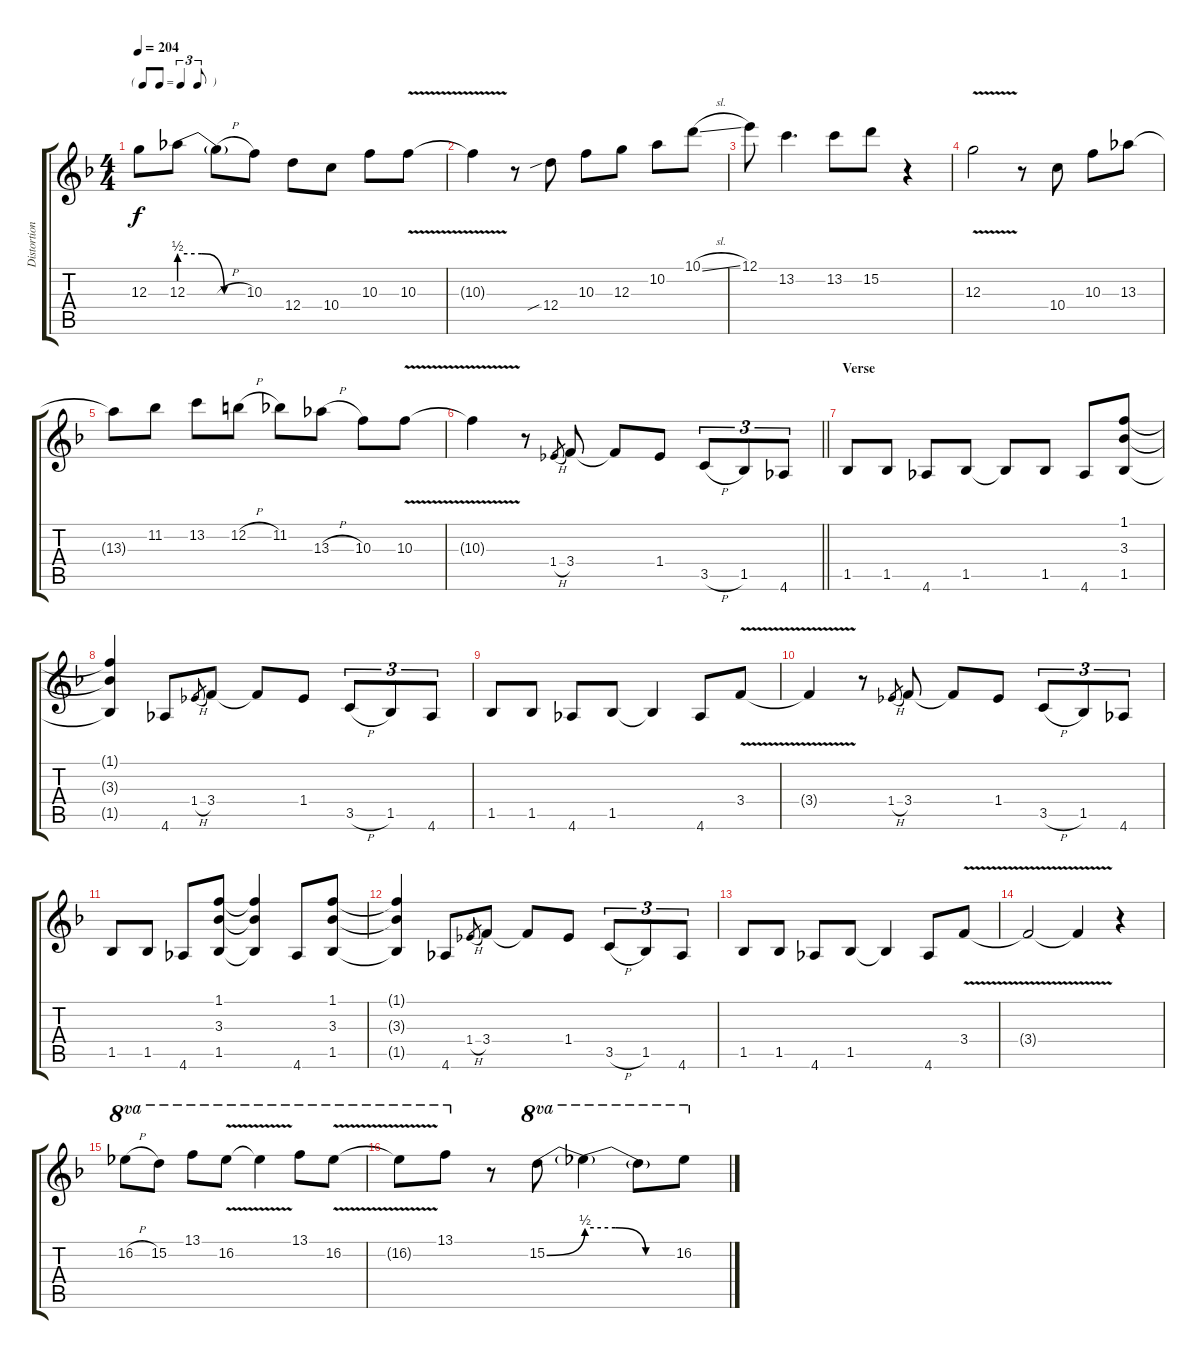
\track ("Distortion" "Distortion") {instrument distortionguitar}
\staff {score tabs}
\tuning (E4 B3 G3 D3 A2 E2) {hide}
\ts (4 4)
\tf triplet8th
\tempo 204
\clef g2
\ks f
12.3.8{dy f} 12.3{be (custom 0 2 20 2 40 0 60 0)}.8 12.3{h t}.8 10.3.8 12.4.8 10.4.8 10.3.8 10.3{v}.8 |
10.3{v t}.4 r.8 12.4{sib}.8 10.3.8 12.3.8 10.2.8 10.1{sl}.8 |
12.1.8 13.2.4{d} 13.2.8 15.2.8 r.4 |
12.3{v}.2 r.8 10.4.8 10.3.8 13.3.8 |
13.3{t}.8 11.2.8 13.2.8 12.2{h}.8 11.2.8 13.3{h}.8 10.3.8 10.3{v}.8 |
\barLineRight lightlight
10.3{v t}.4 r.8 1.4{h}.8{gr} 3.4.8 3.4{t}.8 1.4.8 3.5{h}.8{tu (3 2)} 1.5.8{tu (3 2)} 4.6.8{tu (3 2)} |
\section ("" "Verse")
1.5.8 1.5.8 4.6.8 1.5.8 1.5{t}.8 1.5.8 4.6.8 (1.1 3.3 1.5).8 |
(1.1{t} 3.3{t} 1.5{t}).4 4.6.8 1.4{h}.8{gr} 3.4.8 3.4{t}.8 1.4.8 3.5{h}.8{tu (3 2)} 1.5.8{tu (3 2)} 4.6.8{tu (3 2)} |
1.5.8 1.5.8 4.6.8 1.5.8 1.5{t}.4 4.6.8 3.4{v}.8 |
3.4{v t}.4 r.8 1.4{h}.8{gr} 3.4.8 3.4{t}.8 1.4.8 3.5{h}.8{tu (3 2)} 1.5.8{tu (3 2)} 4.6.8{tu (3 2)} |
1.5.8 1.5.8 4.6.8 (1.1 3.3 1.5).8 (1.1{t} 3.3{t} 1.5{t}).4 4.6.8 (1.1 3.3 1.5).8 |
(1.1{t} 3.3{t} 1.5{t}).4 4.6.8 1.4{h}.8{gr} 3.4.8 3.4{t}.8 1.4.8 3.5{h}.8{tu (3 2)} 1.5.8{tu (3 2)} 4.6.8{tu (3 2)} |
1.5.8 1.5.8 4.6.8 1.5.8 1.5{t}.4 4.6.8 3.4{v}.8 |
3.4{v t}.2 3.4{v t}.4 r.4 |
16.2{h}.8{ot 8va} 15.2.8{ot 8va} 13.1.8{ot 8va} 16.2{v}.8{ot 8va} 16.2{v t}.4{ot 8va} 13.1.8{ot 8va} 16.2{v}.8{ot 8va} |
16.2{v t}.8{ot 8va} 13.1.8{ot 8va} r.8 15.2{be (bend 0 0 60 2)}.8{ot 8va} 15.2{be (custom 0 2 20 2 40 0 60 0) t}.4{ot 8va} 15.2{t}.8{ot 8va} 16.2.8{ot 8va}
